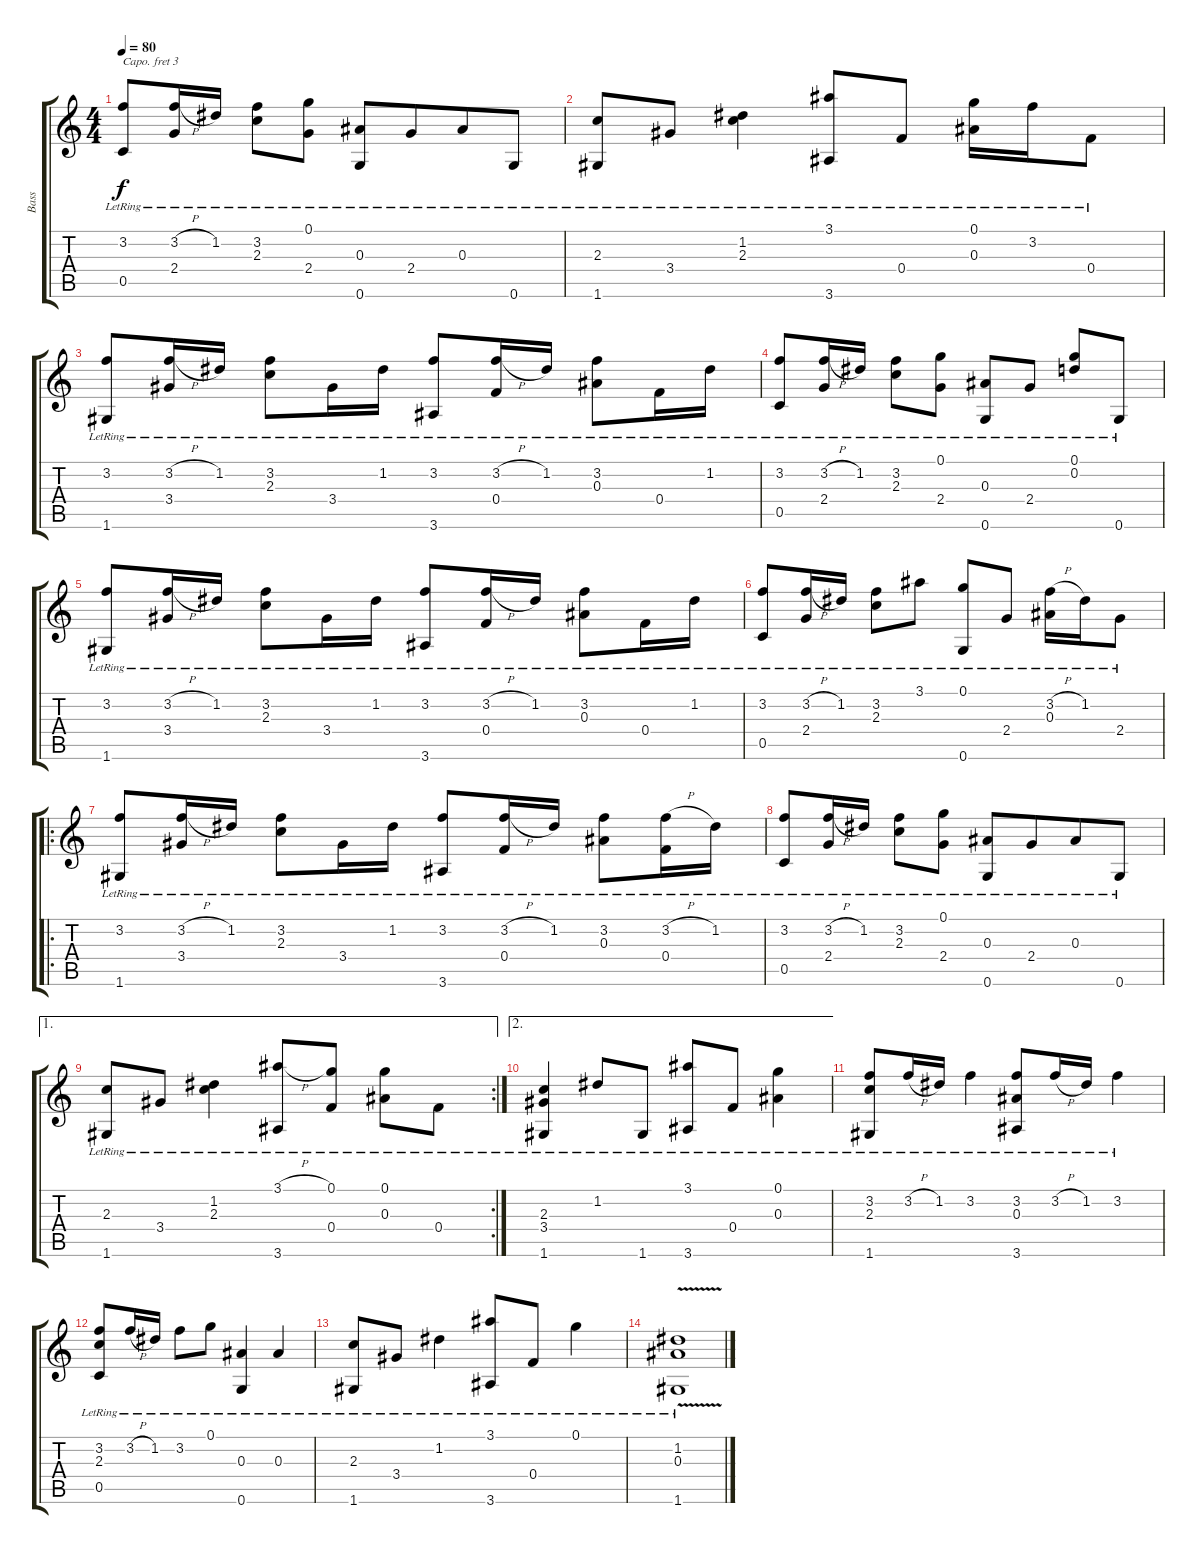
\track ("Bass" "Bass") {instrument acousticguitarsteel}
\staff {score tabs}
\capo 3
\tuning (E4 B3 G3 D3 A2 E2) {hide}
\ts (4 4)
\tempo 80
\clef g2
\ks c
(3.2{lr} 0.5{lr}).8{dy f} (3.2{h lr} 2.4{lr}).16 1.2{lr}.16 (3.2{lr} 2.3{lr}).8 (0.1{lr} 2.4{lr}).8 (0.3{lr} 0.6{lr}).8 2.4{lr}.8{beam merge} 0.3{lr}.8 0.6{lr}.8 |
(2.3{lr} 1.6{lr}).8 3.4{lr}.8 (1.2{lr} 2.3{lr}).4 (3.1{lr} 3.6{lr}).8 0.4{lr}.8 (0.1{lr} 0.3{lr}).16 3.2{lr}.16 0.4{lr}.8 |
(3.2{lr} 1.6{lr}).8 (3.2{h lr} 3.4{lr}).16 1.2{lr}.16 (3.2{lr} 2.3{lr}).8 3.4{lr}.16 1.2{lr}.16 (3.2{lr} 3.6{lr}).8 (3.2{h lr} 0.4{lr}).16 1.2{lr}.16 (3.2{lr} 0.3{lr}).8 0.4{lr}.16 1.2{lr}.16 |
(3.2{lr} 0.5{lr}).8 (3.2{h lr} 2.4{lr}).16 1.2{lr}.16 (3.2{lr} 2.3{lr}).8 (0.1{lr} 2.4{lr}).8 (0.3{lr} 0.6{lr}).8 2.4{lr}.8 (0.1{lr} 0.2{lr}).8 0.6{lr}.8 |
(3.2{lr} 1.6{lr}).8 (3.2{h lr} 3.4{lr}).16 1.2{lr}.16 (3.2{lr} 2.3{lr}).8 3.4{lr}.16 1.2{lr}.16 (3.2{lr} 3.6{lr}).8 (3.2{h lr} 0.4{lr}).16 1.2{lr}.16 (3.2{lr} 0.3{lr}).8 0.4{lr}.16 1.2{lr}.16 |
(3.2{lr} 0.5{lr}).8 (3.2{h lr} 2.4{lr}).16 1.2{lr}.16 (3.2{lr} 2.3{lr}).8 3.1{lr}.8 (0.1{lr} 0.6{lr}).8 2.4{lr}.8 (3.2{h lr} 0.3{lr}).16 1.2{lr}.16 2.4{lr}.8 |
\ro
(3.2{lr} 1.6{lr}).8 (3.2{h lr} 3.4{lr}).16 1.2{lr}.16 (3.2{lr} 2.3{lr}).8 3.4{lr}.16 1.2{lr}.16 (3.2{lr} 3.6{lr}).8 (3.2{h lr} 0.4{lr}).16 1.2{lr}.16 (3.2{lr} 0.3{lr}).8 (3.2{h lr} 0.4{lr}).16 1.2{lr}.16 |
(3.2{lr} 0.5{lr}).8 (3.2{h lr} 2.4{lr}).16 1.2{lr}.16 (3.2{lr} 2.3{lr}).8 (0.1{lr} 2.4{lr}).8 (0.3{lr} 0.6{lr}).8 2.4{lr}.8{beam merge} 0.3{lr}.8 0.6{lr}.8 |
\ae 1
\rc 2
(2.3{lr} 1.6{lr}).8 3.4{lr}.8 (1.2{lr} 2.3{lr}).4 (3.1{h lr} 3.6{lr}).8 (0.1{lr} 0.4{lr}).8 (0.1{lr} 0.3{lr}).8 0.4{lr}.8 |
\ae 2
(2.3{lr} 3.4{lr} 1.6{lr}).4 1.2{lr}.8 1.6{lr}.8 (3.1{lr} 3.6{lr}).8 0.4{lr}.8 (0.1{lr} 0.3{lr}).4 |
(3.2{lr} 2.3{lr} 1.6{lr}).8 3.2{h lr}.16 1.2{lr}.16 3.2{lr}.4 (3.2{lr} 0.3{lr} 3.6{lr}).8 3.2{h lr}.16 1.2{lr}.16 3.2{lr}.4 |
(3.2{lr} 2.3{lr} 0.5{lr}).8 3.2{h lr}.16 1.2{lr}.16 3.2{lr}.8 0.1{lr}.8 (0.3{lr} 0.6{lr}).4 0.3{lr}.4 |
(2.3{lr} 1.6{lr}).8 3.4{lr}.8 1.2{lr}.4 (3.1{lr} 3.6{lr}).8 0.4{lr}.8 0.1{lr}.4 |
(1.2{lr} 0.3{lr} 1.6{v lr}).1
